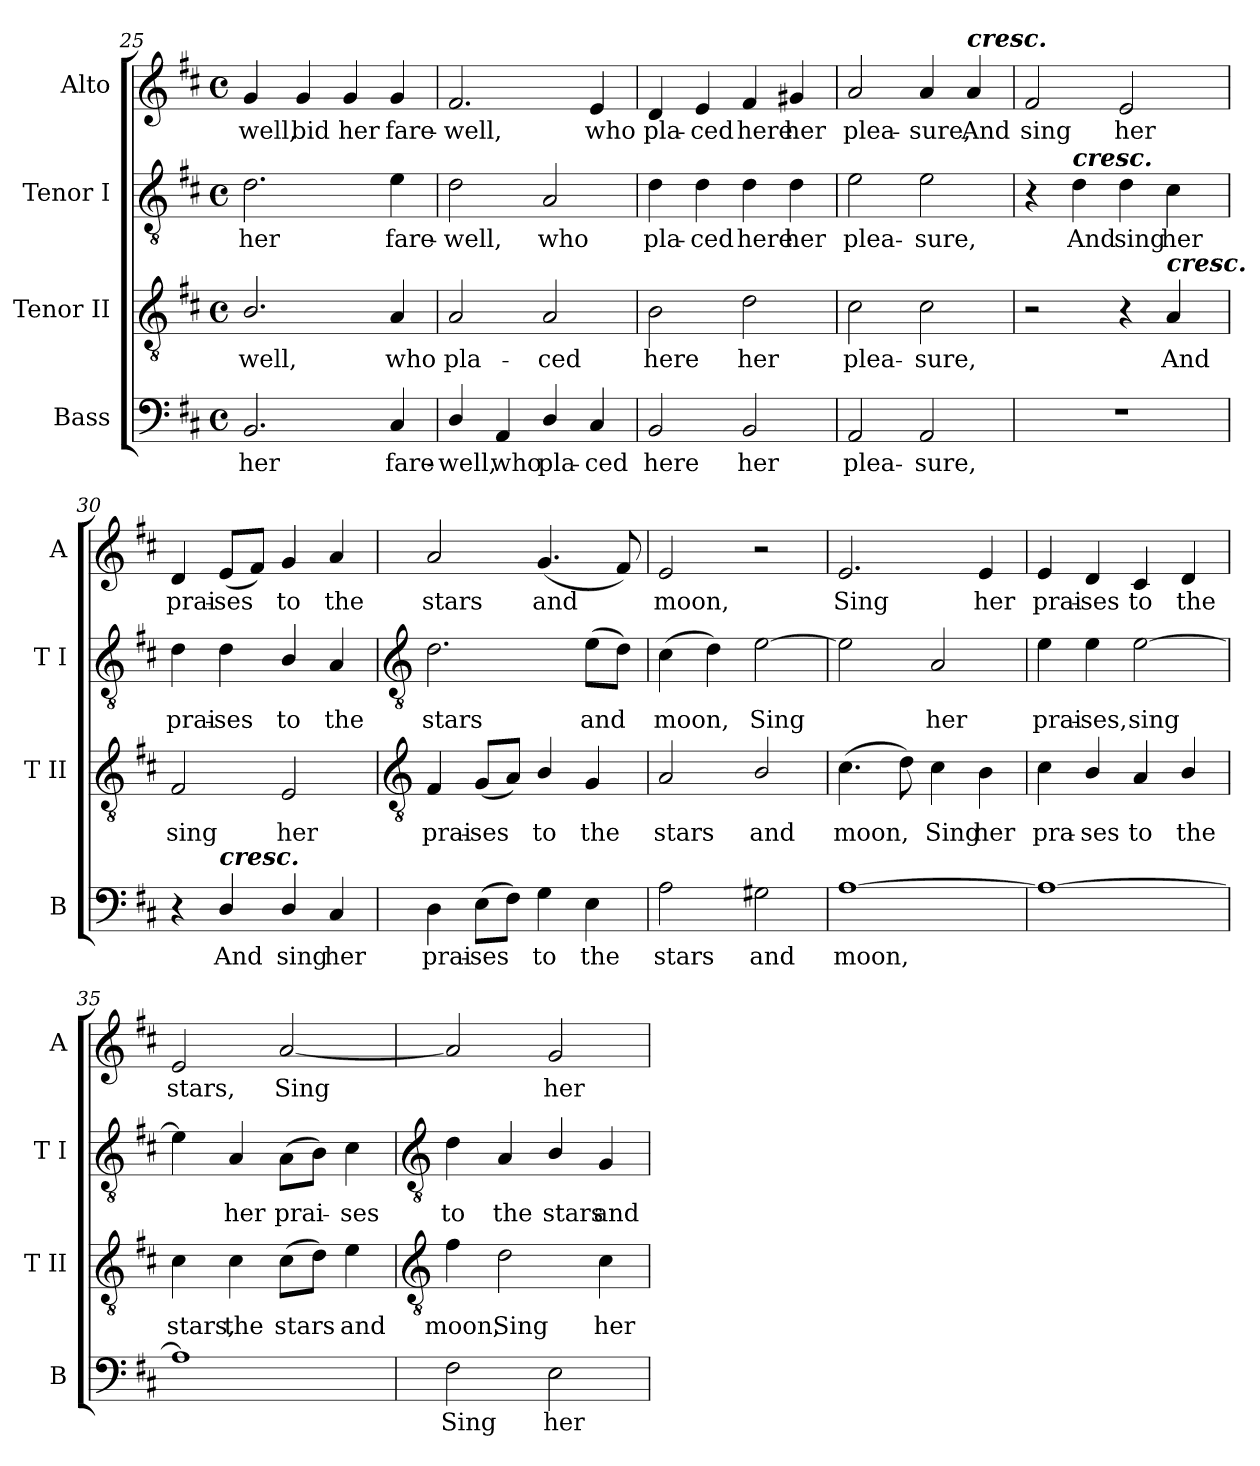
**kern	**text	**kern	**text	**kern	**text	**kern	**text
*part4	*part4	*part3	*part3	*part2	*part2	*part1	*part1
*staff4	*staff4	*staff3	*staff3	*staff2	*staff2	*staff1	*staff1
*I"Bass	*	*I"Tenor II	*	*I"Tenor I	*	*I"Alto	*
*I'B	*	*I'T II	*	*I'T I	*	*I'A	*
!!LO:LB:g=z
*clefF4	*	*clefGv2	*	*clefGv2	*	*clefG2	*
*k[f#c#]	*	*k[f#c#]	*	*k[f#c#]	*	*k[f#c#]	*
*D:	*	*D:	*	*D:	*	*D:	*
*M4/4	*	*M4/4	*	*M4/4	*	*M4/4	*
*met(c)	*	*met(c)	*	*met(c)	*	*met(c)	*
=25	=25	=25	=25	=25	=25	=25	=25
!	!LO:LY:b	!	!LO:LY:b	!	!LO:LY:b	!	!LO:LY:b
2.BB	her	2.B/	-well,	2.d	her	4g	-well,
!	!	!	!	!	!	!	!LO:LY:b
.	.	.	.	.	.	4g	bid
!	!	!	!	!	!	!	!LO:LY:b
.	.	.	.	.	.	4g	her
!	!LO:LY:b	!	!LO:LY:b	!	!LO:LY:b	!	!LO:LY:b
4C#	fare-	4A	who	4e	fare-	4g	fare-
=26	=26	=26	=26	=26	=26	=26	=26
!	!LO:LY:b	!	!LO:LY:b	!	!LO:LY:b	!	!LO:LY:b
4D/	-well,	2A	pla-	2d	-well,	2.f#	-well,
!	!LO:LY:b	!	!	!	!	!	!
4AA	who	.	.	.	.	.	.
!	!LO:LY:b	!	!LO:LY:b	!	!LO:LY:b	!	!
4D/	pla-	2A	-ced	2A	who	.	.
!	!LO:LY:b	!	!	!	!	!	!LO:LY:b
4C#	-ced	.	.	.	.	4e	who
=27	=27	=27	=27	=27	=27	=27	=27
!	!LO:LY:b	!	!LO:LY:b	!	!LO:LY:b	!	!LO:LY:b
2BB	here	2B	here	4d	pla-	4d	pla-
!	!	!	!	!	!LO:LY:b	!	!LO:LY:b
.	.	.	.	4d	-ced	4e	-ced
!	!LO:LY:b	!	!LO:LY:b	!	!LO:LY:b	!	!LO:LY:b
2BB	her	2d	her	4d	here	4f#	here
!	!	!	!	!	!LO:LY:b	!	!LO:LY:b
.	.	.	.	4d	her	4g#X	her
=28	=28	=28	=28	=28	=28	=28	=28
!	!LO:LY:b	!	!LO:LY:b	!	!LO:LY:b	!	!LO:LY:b
2AA	plea-	2c#	plea-	2e	plea-	2a	plea-
!	!LO:LY:b	!	!LO:LY:b	!	!LO:LY:b	!	!LO:LY:b
2AA	-sure,	2c#	-sure,	2e	-sure,	4a	-sure,
!	!	!	!	!	!	!LO:TX:a:Bi:t=cresc.	!
!	!	!	!	!	!	!	!LO:LY:b
.	.	.	.	.	.	4a	And
=29	=29	=29	=29	=29	=29	=29	=29
!	!	!	!	!	!	!	!LO:LY:b
1r	.	2r	.	4r	.	2f#	sing
!	!	!	!	!LO:TX:a:Bi:t=cresc.	!	!	!
!	!	!	!	!	!LO:LY:b	!	!
.	.	.	.	4d	And	.	.
!	!	!	!	!	!LO:LY:b	!	!LO:LY:b
.	.	4r	.	4d	sing	2e	her
!	!	!LO:TX:a:Bi:t=cresc.	!	!	!	!	!
!	!	!	!LO:LY:b	!	!LO:LY:b	!	!
.	.	4A	And	4c#	her	.	.
=30	=30	=30	=30	=30	=30	=30	=30
!	!	!	!LO:LY:b	!	!LO:LY:b	!	!LO:LY:b
4r	.	2F#	sing	4d	prai-	4d	prai-
!LO:TX:a:Bi:t=cresc.	!	!	!	!	!	!	!
!	!LO:LY:b	!	!	!	!LO:LY:b	!	!LO:LY:b
4D/	And	.	.	4d	-ses	(<8eL	-ses
.	.	.	.	.	.	8f#J)	.
!	!LO:LY:b	!	!LO:LY:b	!	!LO:LY:b	!	!LO:LY:b
4D/	sing	2E	her	4B/	to	4g	to
!	!LO:LY:b	!	!	!	!LO:LY:b	!	!LO:LY:b
4C#	her	.	.	4A	the	4a	the
!!LO:LB:g=z
=31	=31	=31	=31	=31	=31	=31	=31
*	*	*clefGv2	*	*clefGv2	*	*	*
!	!LO:LY:b	!	!LO:LY:b	!	!LO:LY:b	!	!LO:LY:b
4D	prai-	4F#	prai-	2.d	stars	2a	stars
!	!LO:LY:b	!	!LO:LY:b	!	!	!	!
(>8EL	-ses	(<8GL	-ses	.	.	.	.
8F#J)	.	8AJ)	.	.	.	.	.
!	!LO:LY:b	!	!LO:LY:b	!	!	!	!LO:LY:b
4G	to	4B/	to	.	.	(<4.g	and
!	!LO:LY:b	!	!LO:LY:b	!	!LO:LY:b	!	!
4E	the	4G	the	(>8eL	and	.	.
.	.	.	.	8dJ)	.	8f#)	.
=32	=32	=32	=32	=32	=32	=32	=32
!	!LO:LY:b	!	!LO:LY:b	!	!LO:LY:b	!	!LO:LY:b
2A	stars	2A	stars	(>4c#	moon,	2e	moon,
.	.	.	.	4d)	.	.	.
!	!LO:LY:b	!	!LO:LY:b	!	!LO:LY:b	!	!
2G#X	and	2B/	and	[2e	Sing	2r	.
=33	=33	=33	=33	=33	=33	=33	=33
!	!LO:LY:b	!	!LO:LY:b	!	!	!	!LO:LY:b
[1A	moon,	(>4.c#	moon,	2e]	.	2.e	Sing
.	.	8d)	.	.	.	.	.
!	!	!	!LO:LY:b	!	!LO:LY:b	!	!
.	.	4c#	Sing	2A	her	.	.
!	!	!	!LO:LY:b	!	!	!	!LO:LY:b
.	.	4B	her	.	.	4e	her
=34	=34	=34	=34	=34	=34	=34	=34
!	!	!	!LO:LY:b	!	!LO:LY:b	!	!LO:LY:b
1A_	.	4c#	pra-	4e	prai-	4e	prai-
!	!	!	!LO:LY:b	!	!LO:LY:b	!	!LO:LY:b
.	.	4B/	-ses	4e	-ses,	4d	-ses
!	!	!	!LO:LY:b	!	!LO:LY:b	!	!LO:LY:b
.	.	4A	to	[2e	sing	4c#	to
!	!	!	!LO:LY:b	!	!	!	!LO:LY:b
.	.	4B/	the	.	.	4d	the
=35	=35	=35	=35	=35	=35	=35	=35
!	!	!	!LO:LY:b	!	!	!	!LO:LY:b
1A]	.	4c#	stars,	4e]	.	2e	stars,
!	!	!	!LO:LY:b	!	!LO:LY:b	!	!
.	.	4c#	the	4A	her	.	.
!	!	!	!LO:LY:b	!	!LO:LY:b	!	!LO:LY:b
.	.	(>8c#L	stars	(>8A\L	prai-	[2a	Sing
.	.	8dJ)	.	8B\J)	.	.	.
!	!	!	!LO:LY:b	!	!LO:LY:b	!	!
.	.	4e	and	4c#	ses	.	.
!!LO:LB:g=z
=36	=36	=36	=36	=36	=36	=36	=36
*	*	*clefGv2	*	*clefGv2	*	*	*
!	!LO:LY:b	!	!LO:LY:b	!	!LO:LY:b	!	!
2F#	Sing	4f#	moon,	4d	to	2a]	.
!	!	!	!LO:LY:b	!	!LO:LY:b	!	!
.	.	2d	Sing	4A	the	.	.
!	!LO:LY:b	!	!	!	!LO:LY:b	!	!LO:LY:b
2E	her	.	.	4B/	stars	2g	her
!	!	!	!LO:LY:b	!	!LO:LY:b	!	!
.	.	4c#	her	4G	and	.	.
=	=	=	=	=	=	=	=
*-	*-	*-	*-	*-	*-	*-	*-
